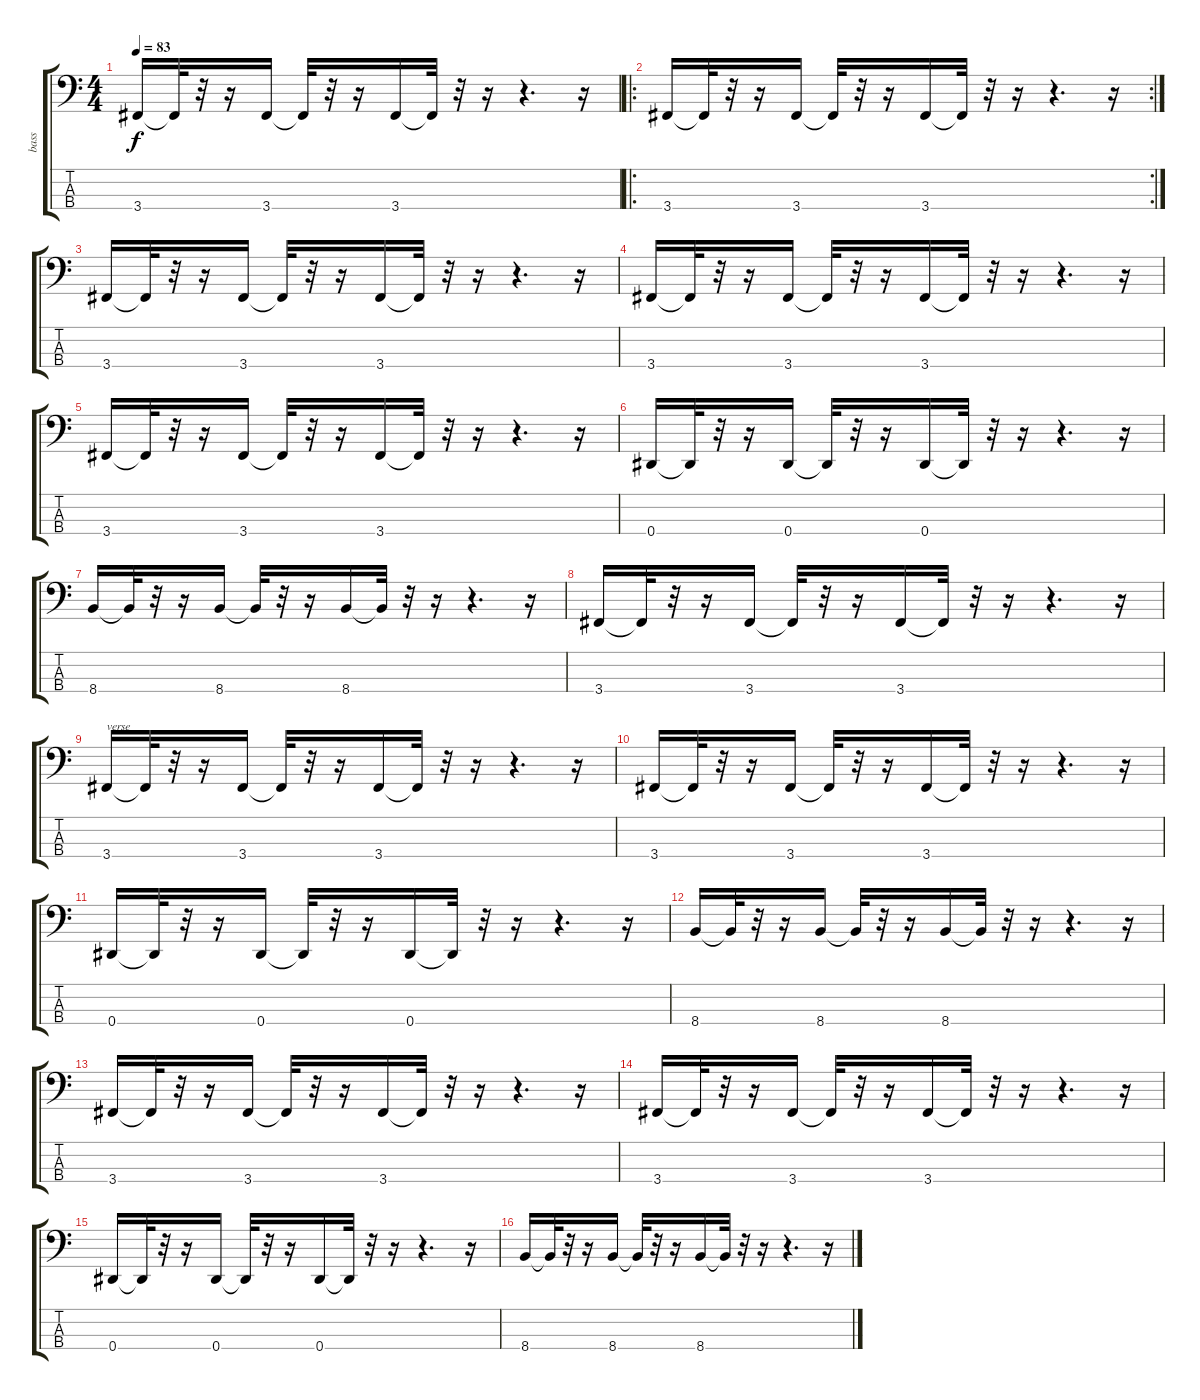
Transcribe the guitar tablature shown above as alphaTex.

\track ("bass" "bass") {instrument electricbassfinger}
\staff {score tabs}
\tuning (Gb2 Db2 Ab1 Eb1) {hide}
\ts (4 4)
\tempo 83
\clef f4
\ks c
3.4.16{dy f instrument electricbassfinger} 3.4{t}.32 r.32 r.16 3.4.16 3.4{t}.32 r.32 r.16 3.4.16 3.4{t}.32 r.32 r.16 r.4{d} r.16 |
\ro
\rc 2
3.4.16 3.4{t}.32 r.32 r.16 3.4.16 3.4{t}.32 r.32 r.16 3.4.16 3.4{t}.32 r.32 r.16 r.4{d} r.16 |
3.4.16 3.4{t}.32 r.32 r.16 3.4.16 3.4{t}.32 r.32 r.16 3.4.16 3.4{t}.32 r.32 r.16 r.4{d} r.16 |
3.4.16 3.4{t}.32 r.32 r.16 3.4.16 3.4{t}.32 r.32 r.16 3.4.16 3.4{t}.32 r.32 r.16 r.4{d} r.16 |
3.4.16 3.4{t}.32 r.32 r.16 3.4.16 3.4{t}.32 r.32 r.16 3.4.16 3.4{t}.32 r.32 r.16 r.4{d} r.16 |
0.4.16 0.4{t}.32 r.32 r.16 0.4.16 0.4{t}.32 r.32 r.16 0.4.16 0.4{t}.32 r.32 r.16 r.4{d} r.16 |
8.4.16 8.4{t}.32 r.32 r.16 8.4.16 8.4{t}.32 r.32 r.16 8.4.16 8.4{t}.32 r.32 r.16 r.4{d} r.16 |
3.4.16 3.4{t}.32 r.32 r.16 3.4.16 3.4{t}.32 r.32 r.16 3.4.16 3.4{t}.32 r.32 r.16 r.4{d} r.16 |
3.4.16{txt "verse"} 3.4{t}.32 r.32 r.16 3.4.16 3.4{t}.32 r.32 r.16 3.4.16 3.4{t}.32 r.32 r.16 r.4{d} r.16 |
3.4.16 3.4{t}.32 r.32 r.16 3.4.16 3.4{t}.32 r.32 r.16 3.4.16 3.4{t}.32 r.32 r.16 r.4{d} r.16 |
0.4.16 0.4{t}.32 r.32 r.16 0.4.16 0.4{t}.32 r.32 r.16 0.4.16 0.4{t}.32 r.32 r.16 r.4{d} r.16 |
8.4.16 8.4{t}.32 r.32 r.16 8.4.16 8.4{t}.32 r.32 r.16 8.4.16 8.4{t}.32 r.32 r.16 r.4{d} r.16 |
3.4.16 3.4{t}.32 r.32 r.16 3.4.16 3.4{t}.32 r.32 r.16 3.4.16 3.4{t}.32 r.32 r.16 r.4{d} r.16 |
3.4.16 3.4{t}.32 r.32 r.16 3.4.16 3.4{t}.32 r.32 r.16 3.4.16 3.4{t}.32 r.32 r.16 r.4{d} r.16 |
0.4.16 0.4{t}.32 r.32 r.16 0.4.16 0.4{t}.32 r.32 r.16 0.4.16 0.4{t}.32 r.32 r.16 r.4{d} r.16 |
8.4.16 8.4{t}.32 r.32 r.16 8.4.16 8.4{t}.32 r.32 r.16 8.4.16 8.4{t}.32 r.32 r.16 r.4{d} r.16
